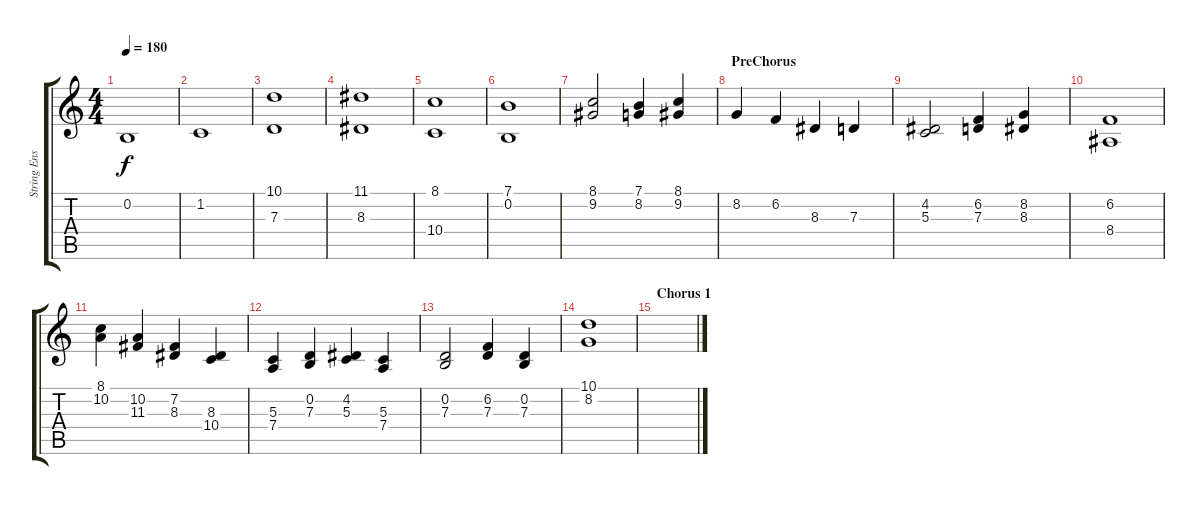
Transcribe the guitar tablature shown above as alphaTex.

\track ("String Ensemble 1" "String Ens") {instrument stringensemble1}
\staff {score tabs}
\tuning (E4 B3 G3 D3 A2 E2) {hide}
\ts (4 4)
\tempo 180
\clef g2
\ks c
0.2.1{dy f} |
1.2.1 |
(10.1 7.3).1 |
(11.1 8.3).1 |
(8.1 10.4).1 |
(7.1 0.2).1 |
(8.1 9.2).2 (7.1 8.2).4 (8.1 9.2).4 |
\section ("" "PreChorus")
8.2.4 6.2.4 8.3.4 7.3.4 |
(4.2 5.3).2 (6.2 7.3).4 (8.2 8.3).4 |
(6.2 8.4).1 |
(8.1 10.2).4 (10.2 11.3).4 (7.2 8.3).4 (8.3 10.4).4 |
(5.3 7.4).4 (0.2 7.3).4 (4.2 5.3).4 (5.3 7.4).4 |
(0.2 7.3).2 (6.2 7.3).4 (0.2 7.3).4 |
(10.1 8.2).1 |
\section ("" "Chorus 1")
